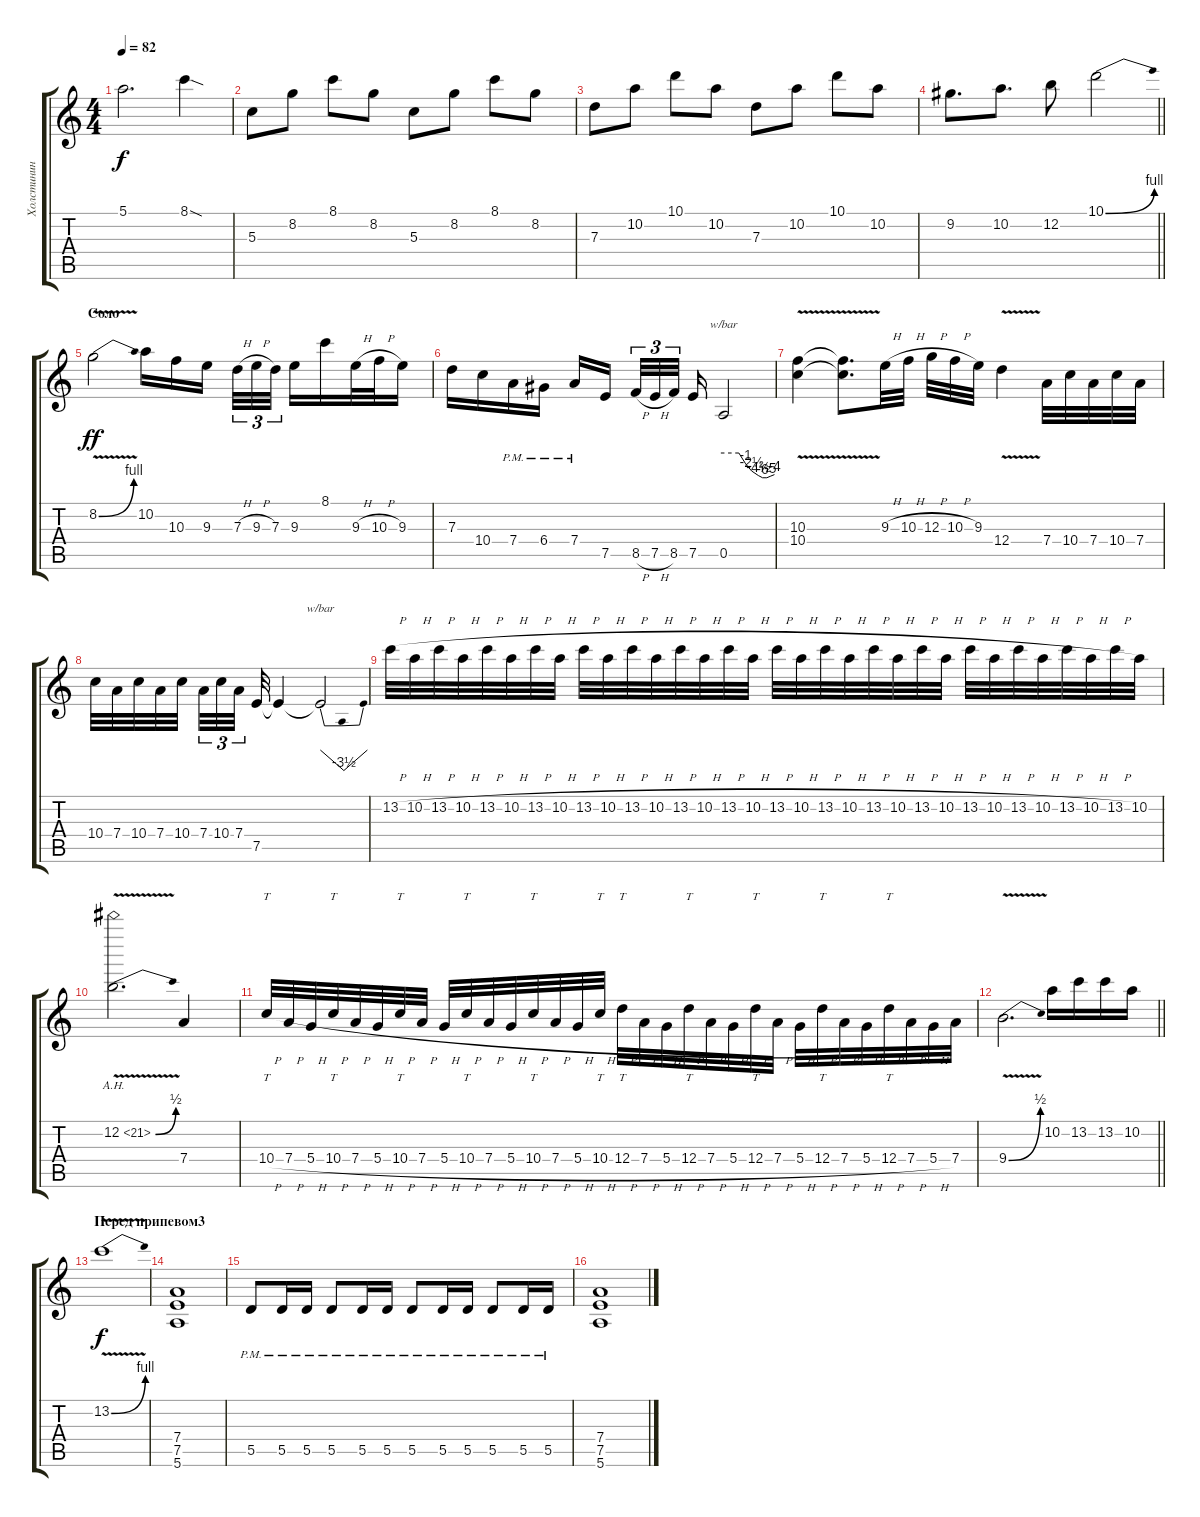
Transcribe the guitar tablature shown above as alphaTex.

\track ("Холстинин 2" "Холстинин ") {instrument overdrivenguitar}
\staff {score tabs}
\tuning (E4 B3 G3 D3 A2 E2) {hide}
\ts (4 4)
\tempo 82
\clef g2
\ks c
5.1.2{d dy f} 8.1{sod}.4 |
5.3.8 8.2.8 8.1.8 8.2.8 5.3.8 8.2.8 8.1.8 8.2.8 |
7.3.8 10.2.8 10.1.8 10.2.8 7.3.8 10.2.8 10.1.8 10.2.8 |
\barLineRight lightlight
9.2.8{d} 10.2.8{d} 12.2.8 10.1{be (bend 0 0 60 4)}.2 |
\section ("" "Соло")
8.2{be (bend 0 0 60 4) v}.2{dy ff} 10.2.16 10.3.16 9.3.16{beam splitsecondary} 7.3{h}.32{tu (3 2)} 9.3{h}.32{tu (3 2)} 7.3.32{tu (3 2)} 9.3.16 8.1.16 9.3{h}.32 10.3{h}.32 9.3.16 |
7.3.16 10.4.16 7.4{pm}.16 6.4{pm}.16 7.4{pm}.16 7.5.16{beam splitsecondary} 8.5{h}.32{tu (3 2)} 7.5{h}.32{tu (3 2)} 8.5.32{tu (3 2) beam splitsecondary} 7.5.16 0.5.2{tbe (custom default 0 0 18 0 26 -4 33 -10 41 -18 46 -24 51 -24 55 -20 60 -16)} |
(10.3{v} 10.4{v}).4 (10.3{t} 10.4{t}).8{d} 9.3{h}.32 10.3{h}.32 12.3{h}.32 10.3{h}.32 9.3.32 12.4{v}.4 7.4.32 10.4.32 7.4.32 10.4.32 7.4.32 |
10.4.32 7.4.32 10.4.32 7.4.32 10.4.32{beam splitsecondary} 7.4.32{tu (3 2)} 10.4.32{tu (3 2)} 7.4.32{tu (3 2) beam splitsecondary} 7.5.32 7.5{t}.4 7.5{t}.2{tbe (dip default 0 0 30 -14 45 -14 60 0)} |
13.2{h}.32 10.2{h}.32 13.2{h}.32 10.2{h}.32 13.2{h}.32 10.2{h}.32 13.2{h}.32 10.2{h}.32 13.2{h}.32 10.2{h}.32 13.2{h}.32 10.2{h}.32 13.2{h}.32 10.2{h}.32 13.2{h}.32 10.2{h}.32 13.2{h}.32 10.2{h}.32 13.2{h}.32 10.2{h}.32 13.2{h}.32 10.2{h}.32 13.2{h}.32 10.2{h}.32 13.2{h}.32 10.2{h}.32 13.2{h}.32 10.2{h}.32 13.2{h}.32 10.2{h}.32 13.2{h}.32 10.2.32 |
12.2{be (bend 0 0 60 2) ah 9 v}.2{d} 7.4.4 |
10.4{h}.32{tt} 7.4{h}.32 5.4{h}.32 10.4{h}.32{tt} 7.4{h}.32 5.4{h}.32 10.4{h}.32{tt} 7.4{h}.32 5.4{h}.32 10.4{h}.32{tt} 7.4{h}.32 5.4{h}.32 10.4{h}.32{tt} 7.4{h}.32 5.4{h}.32 10.4{h}.32{tt} 12.4{h}.32{tt} 7.4{h}.32 5.4{h}.32 12.4{h}.32{tt} 7.4{h}.32 5.4{h}.32 12.4{h}.32{tt} 7.4{h}.32 5.4{h}.32 12.4{h}.32{tt} 7.4{h}.32 5.4{h}.32 12.4{h}.32{tt} 7.4{h}.32 5.4{h}.32 7.4.32 |
\barLineRight lightlight
9.4{be (bend 0 0 60 2) v}.2{d} 10.2.16 13.2.16 13.2.16 10.2.16 |
\section ("" "Перед припевом3")
13.2{be (bend 0 0 60 4) v}.1{dy f} |
(7.4 7.5 5.6).1 |
5.5{pm}.8 5.5{pm}.16 5.5{pm}.16 5.5{pm}.8 5.5{pm}.16 5.5{pm}.16 5.5{pm}.8 5.5{pm}.16 5.5{pm}.16 5.5{pm}.8 5.5{pm}.16 5.5{pm}.16 |
(7.4 7.5 5.6).1
